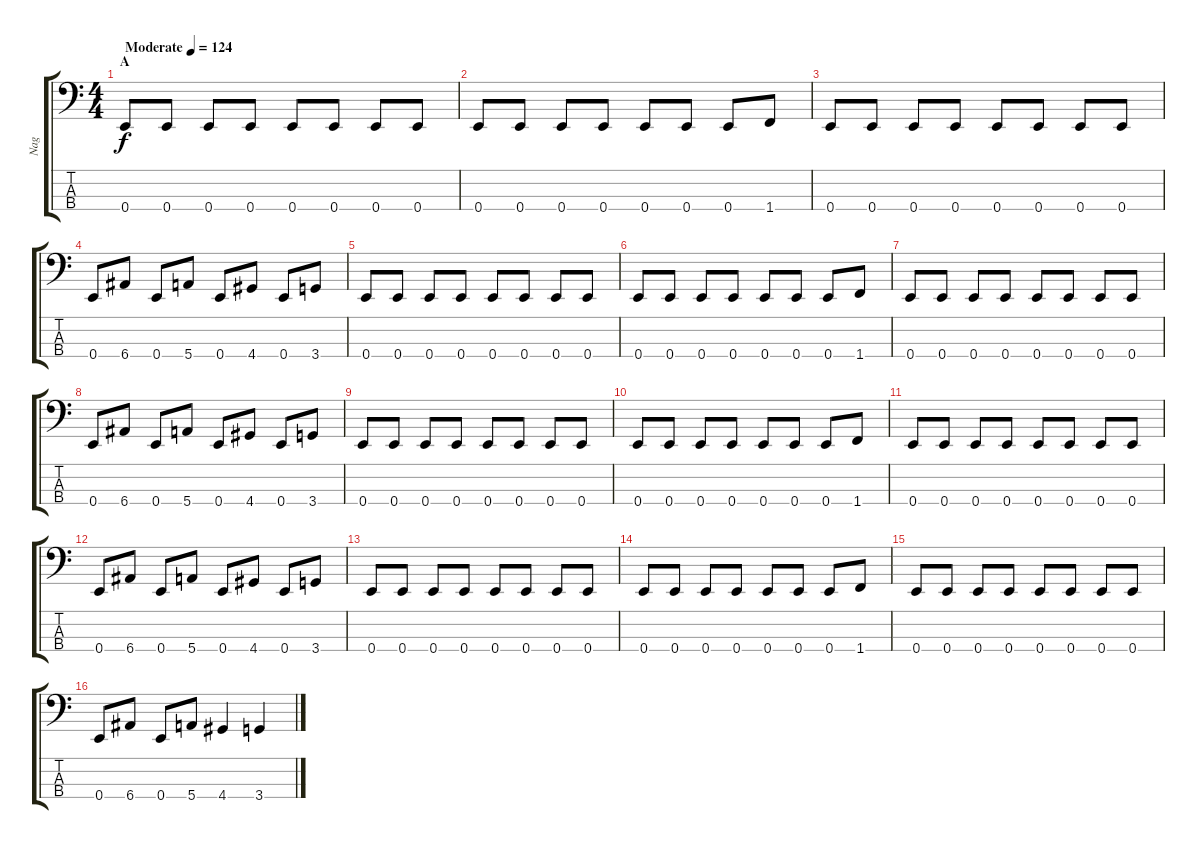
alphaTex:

\track ("Nag" "Nag") {instrument electricbassfinger}
\staff {score tabs}
\tuning (G2 D2 A1 E1) {hide}
\ts (4 4)
\section ("" "A")
\tempo (124 "Moderate")
\clef f4
\ks c
0.4.8{dy f instrument electricbassfinger} 0.4.8 0.4.8 0.4.8 0.4.8 0.4.8 0.4.8 0.4.8 |
0.4.8 0.4.8 0.4.8 0.4.8 0.4.8 0.4.8 0.4.8 1.4.8 |
0.4.8 0.4.8 0.4.8 0.4.8 0.4.8 0.4.8 0.4.8 0.4.8 |
0.4.8 6.4.8 0.4.8 5.4.8 0.4.8 4.4.8 0.4.8 3.4.8 |
0.4.8 0.4.8 0.4.8 0.4.8 0.4.8 0.4.8 0.4.8 0.4.8 |
0.4.8 0.4.8 0.4.8 0.4.8 0.4.8 0.4.8 0.4.8 1.4.8 |
0.4.8 0.4.8 0.4.8 0.4.8 0.4.8 0.4.8 0.4.8 0.4.8 |
0.4.8 6.4.8 0.4.8 5.4.8 0.4.8 4.4.8 0.4.8 3.4.8 |
0.4.8 0.4.8 0.4.8 0.4.8 0.4.8 0.4.8 0.4.8 0.4.8 |
0.4.8 0.4.8 0.4.8 0.4.8 0.4.8 0.4.8 0.4.8 1.4.8 |
0.4.8 0.4.8 0.4.8 0.4.8 0.4.8 0.4.8 0.4.8 0.4.8 |
0.4.8 6.4.8 0.4.8 5.4.8 0.4.8 4.4.8 0.4.8 3.4.8 |
0.4.8 0.4.8 0.4.8 0.4.8 0.4.8 0.4.8 0.4.8 0.4.8 |
0.4.8 0.4.8 0.4.8 0.4.8 0.4.8 0.4.8 0.4.8 1.4.8 |
0.4.8 0.4.8 0.4.8 0.4.8 0.4.8 0.4.8 0.4.8 0.4.8 |
0.4.8 6.4.8 0.4.8 5.4.8 4.4.4 3.4.4
